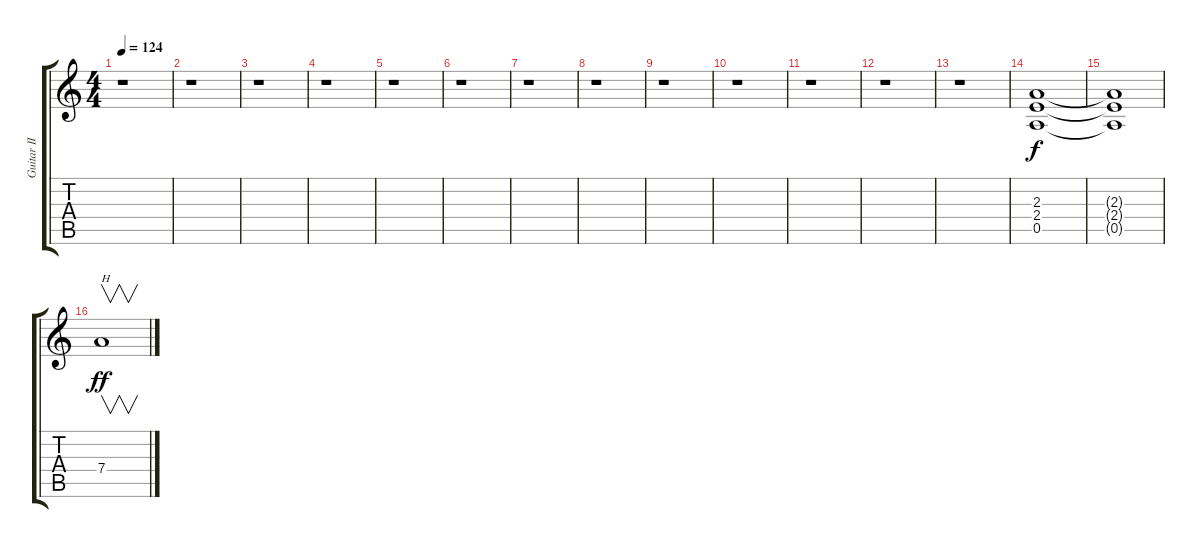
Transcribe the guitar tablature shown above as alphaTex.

\track ("Guitar II" "Guitar II") {instrument overdrivenguitar}
\staff {score tabs}
\tuning (E4 B3 G3 D3 A2 E2) {hide}
\ts (4 4)
\tempo 124
\clef g2
\ks c
r.1{dy f instrument overdrivenguitar} |
r.1 |
r.1 |
r.1 |
r.1 |
r.1 |
r.1 |
r.1 |
r.1 |
r.1 |
r.1 |
r.1 |
r.1 |
(2.3 2.4 0.5).1 |
(2.3{t} 2.4{t} 0.5{t}).1 |
7.4.1{v txt "H" dy ff instrument guitarharmonics}
